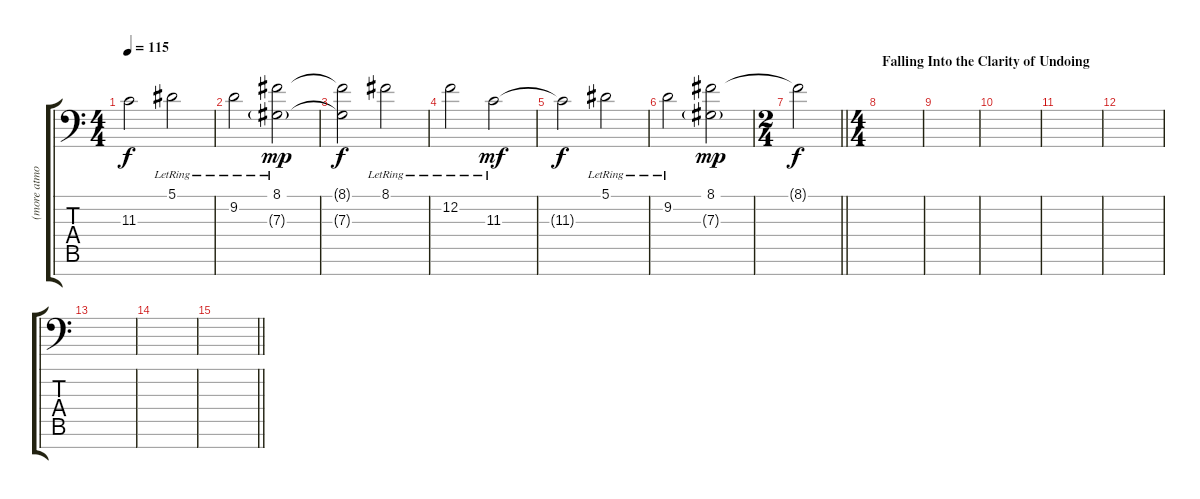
\track ("(more atmosphere)" "(more atmo") {instrument electricpiano1}
\staff {score tabs}
\tuning (Bb3 F3 Db3 Ab2 Eb2 Bb1 F1) {hide}
\ts (4 4)
\tempo 115
\clef f4
\ks c
11.3{t}.2{dy f} 5.1{lr}.2 |
9.2{lr}.2 (8.1 7.3{g lr}).2{dy mp} |
(8.1{t} 7.3{t}).2{dy f} 8.1{lr}.2 |
12.2{lr}.2 11.3{lr}.2{dy mf} |
11.3{t}.2{dy f} 5.1{lr}.2 |
9.2{lr}.2 (8.1 7.3{g}).2{dy mp} |
\ts (2 4)
\barLineRight lightlight
8.1{t}.2{dy f volume 4} |
\ts (4 4)
\section ("" "Falling Into the Clarity of Undoing")
|
|
|
|
|
|
|
\barLineRight lightlight
